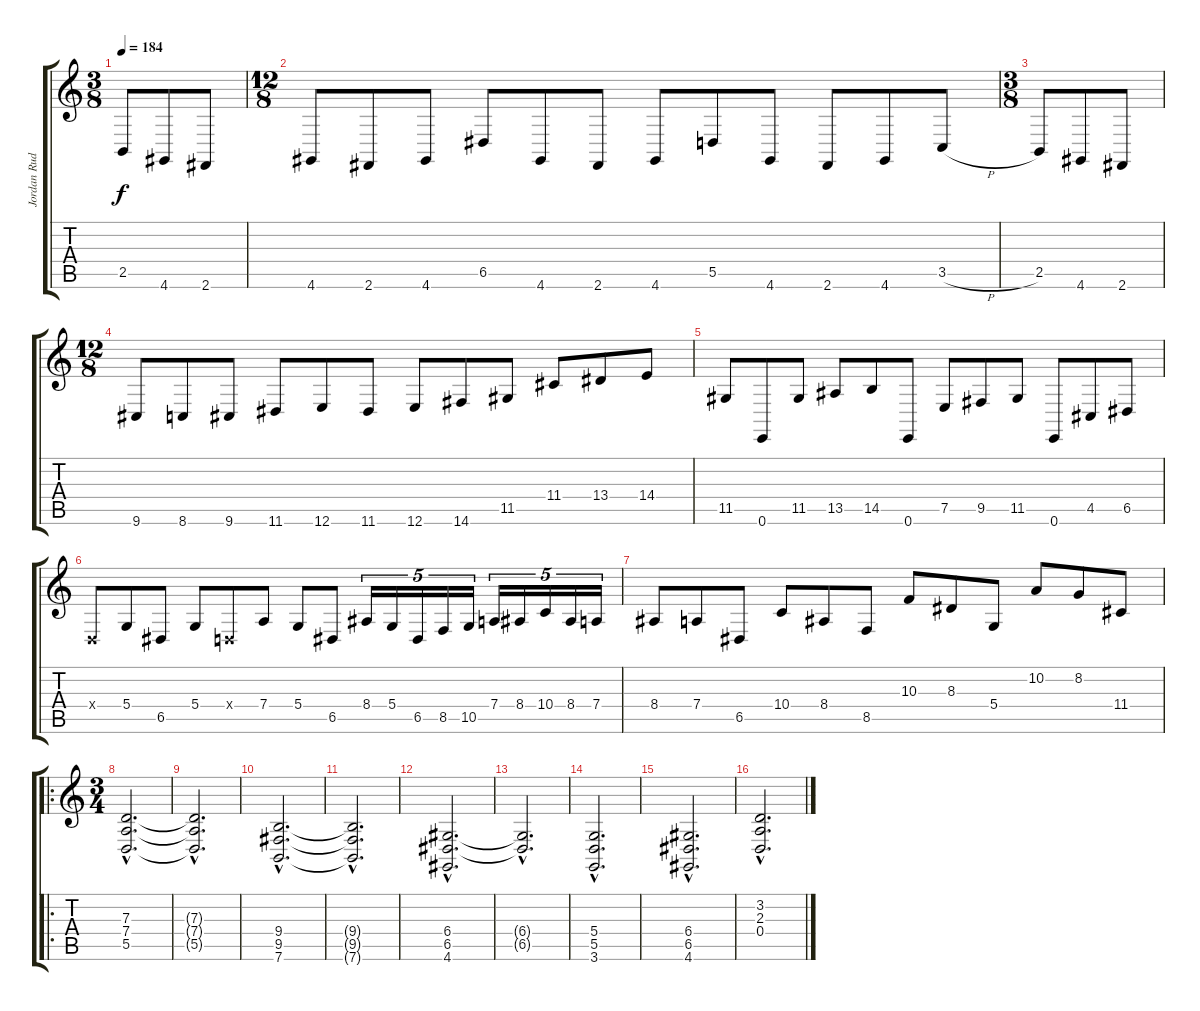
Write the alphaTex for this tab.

\track ("Jordan Rudess - Keyboard" "Jordan Rud") {instrument stringensemble1}
\staff {score tabs}
\tuning (E4 B3 G3 D3 A2 E2) {hide}
\ts (3 8)
\tempo 184
\clef g2
\ks c
2.5.8{dy f} 4.6.8 2.6.8 |
\ts (12 8)
4.6.8 2.6.8 4.6.8 6.5.8 4.6.8 2.6.8 4.6.8 5.5.8 4.6.8 2.6.8 4.6.8 3.5{h}.8 |
\ts (3 8)
2.5.8 4.6.8 2.6.8 |
\ts (12 8)
9.6.8 8.6.8 9.6.8 11.6.8 12.6.8 11.6.8 12.6.8 14.6.8 11.5.8 11.4.8 13.4.8 14.4.8 |
11.5.8 0.6.8 11.5.8 13.5.8 14.5.8 0.6.8 7.5.8 9.5.8 11.5.8 0.6.8 4.5.8 6.5.8 |
0.4{x}.8 5.4.8 6.5.8 5.4.8 0.4{x}.8 7.4.8 5.4.8 6.5.8 8.4.16{tu (5 4)} 5.4.16{tu (5 4)} 6.5.16{tu (5 4)} 8.5.16{tu (5 4)} 10.5.16{tu (5 4)} 7.4.16{tu (5 4)} 8.4.16{tu (5 4)} 10.4.16{tu (5 4)} 8.4.16{tu (5 4)} 7.4.16{tu (5 4)} |
8.4.8 7.4.8 6.5.8 10.4.8 8.4.8 8.5.8 10.3.8 8.3.8 5.4.8 10.2.8 8.2.8 11.4.8 |
\ro
\ts (3 4)
(7.3{hac} 7.4{hac} 5.5{hac}).2{d} |
(7.3{hac t} 7.4{hac t} 5.5{hac t}).2{d} |
(9.4{hac} 9.5{hac} 7.6{hac}).2{d} |
(9.4{hac t} 9.5{hac t} 7.6{hac t}).2{d} |
(6.4{hac} 6.5{hac} 4.6{hac}).2{d} |
(6.4{hac t} 6.5{hac t}).2{d} |
(5.4{hac} 5.5{hac} 3.6{hac}).2{d} |
(6.4{hac} 6.5{hac} 4.6{hac}).2{d} |
(3.2{hac} 2.3{hac} 0.4{hac}).2{d}
